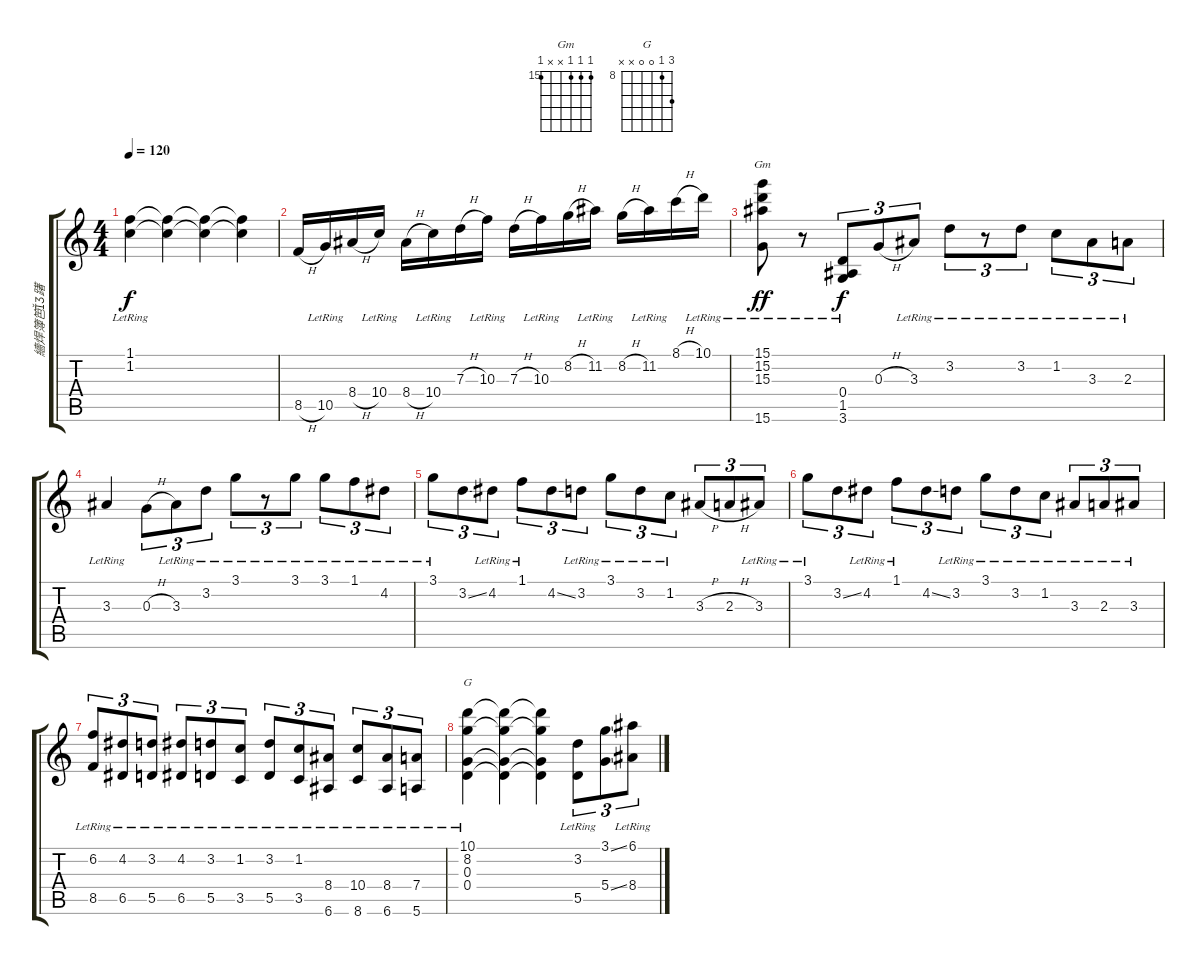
\track ("繬焊簿笆躇" "繬焊簿笆躇") {instrument acousticguitarnylon}
\staff {score tabs}
\tuning (E4 B3 G3 D3 A2 E2) {hide}
\chord ("Gm" 15 15 15 x x 15) {firstfret 15}
\chord ("G" 10 8 0 0 x x) {firstfret 8}
\ts (4 4)
\tempo 120
\clef g2
\ks c
(1.1{lr} 1.2{lr}).4{dy f instrument acousticguitarnylon} (1.1{t} 1.2{t}).4 (1.1{t} 1.2{t}).4 (1.1{t} 1.2{t}).4 |
8.5{h}.16 10.5{lr}.16 8.4{h}.16 10.4{lr}.16 8.4{h}.16 10.4{lr}.16 7.3{h}.16 10.3{lr}.16 7.3{h}.16 10.3{lr}.16 8.2{h}.16 11.2{lr}.16 8.2{h}.16 11.2{lr}.16 8.1{h}.16 10.1{lr}.16 |
(15.1{lr} 15.2{lr} 15.3{lr} 15.6{lr}).8{ch "Gm" dy ff} r.8 (0.4{lr} 1.5{lr} 3.6{lr}).8{tu (3 2) dy f} 0.3{h}.8{tu (3 2)} 3.3{lr}.8{tu (3 2)} 3.2{lr}.8{tu (3 2)} r.8{tu (3 2)} 3.2{lr}.8{tu (3 2)} 1.2{lr}.8{tu (3 2)} 3.3{lr}.8{tu (3 2)} 2.3{lr}.8{tu (3 2)} |
3.3{lr}.4 0.3{h}.8{tu (3 2)} 3.3{lr}.8{tu (3 2)} 3.2{lr}.8{tu (3 2)} 3.1{lr}.8{tu (3 2)} r.8{tu (3 2)} 3.1{lr}.8{tu (3 2)} 3.1{lr}.8{tu (3 2)} 1.1{lr}.8{tu (3 2)} 4.2{lr}.8{tu (3 2)} |
3.1{lr}.8{tu (3 2)} 3.2{ss}.8{tu (3 2)} 4.2{lr}.8{tu (3 2)} 1.1{lr}.8{tu (3 2)} 4.2{ss}.8{tu (3 2)} 3.2{lr}.8{tu (3 2)} 3.1{lr}.8{tu (3 2)} 3.2{lr}.8{tu (3 2)} 1.2{lr}.8{tu (3 2)} 3.3{h}.8{tu (3 2)} 2.3{h}.8{tu (3 2)} 3.3{lr}.8{tu (3 2)} |
3.1{lr}.8{tu (3 2)} 3.2{ss}.8{tu (3 2)} 4.2{lr}.8{tu (3 2)} 1.1{lr}.8{tu (3 2)} 4.2{ss}.8{tu (3 2)} 3.2{lr}.8{tu (3 2)} 3.1{lr}.8{tu (3 2)} 3.2{lr}.8{tu (3 2)} 1.2{lr}.8{tu (3 2)} 3.3{lr}.8{tu (3 2)} 2.3{lr}.8{tu (3 2)} 3.3{lr}.8{tu (3 2)} |
(6.2{lr} 8.5{lr}).8{tu (3 2)} (4.2{lr} 6.5{lr}).8{tu (3 2)} (3.2{lr} 5.5{lr}).8{tu (3 2)} (4.2{lr} 6.5{lr}).8{tu (3 2)} (3.2{lr} 5.5{lr}).8{tu (3 2)} (1.2{lr} 3.5{lr}).8{tu (3 2)} (3.2{lr} 5.5{lr}).8{tu (3 2)} (1.2{lr} 3.5{lr}).8{tu (3 2)} (8.4{lr} 6.6{lr}).8{tu (3 2)} (10.4{lr} 8.6{lr}).8{tu (3 2)} (8.4{lr} 6.6{lr}).8{tu (3 2)} (7.4{lr} 5.6{lr}).8{tu (3 2)} |
(10.1{lr} 8.2{lr} 0.3{lr} 0.4{lr}).4{ch "G"} (10.1{t} 8.2{t} 0.3{t} 0.4{t}).4 (10.1{t} 8.2{t} 0.3{t} 0.4{t}).4 (3.2{lr} 5.5{lr}).8{tu (3 2)} (3.1{ss} 5.4{ss}).8{tu (3 2)} (6.1{lr} 8.4{lr}).8{tu (3 2)}
